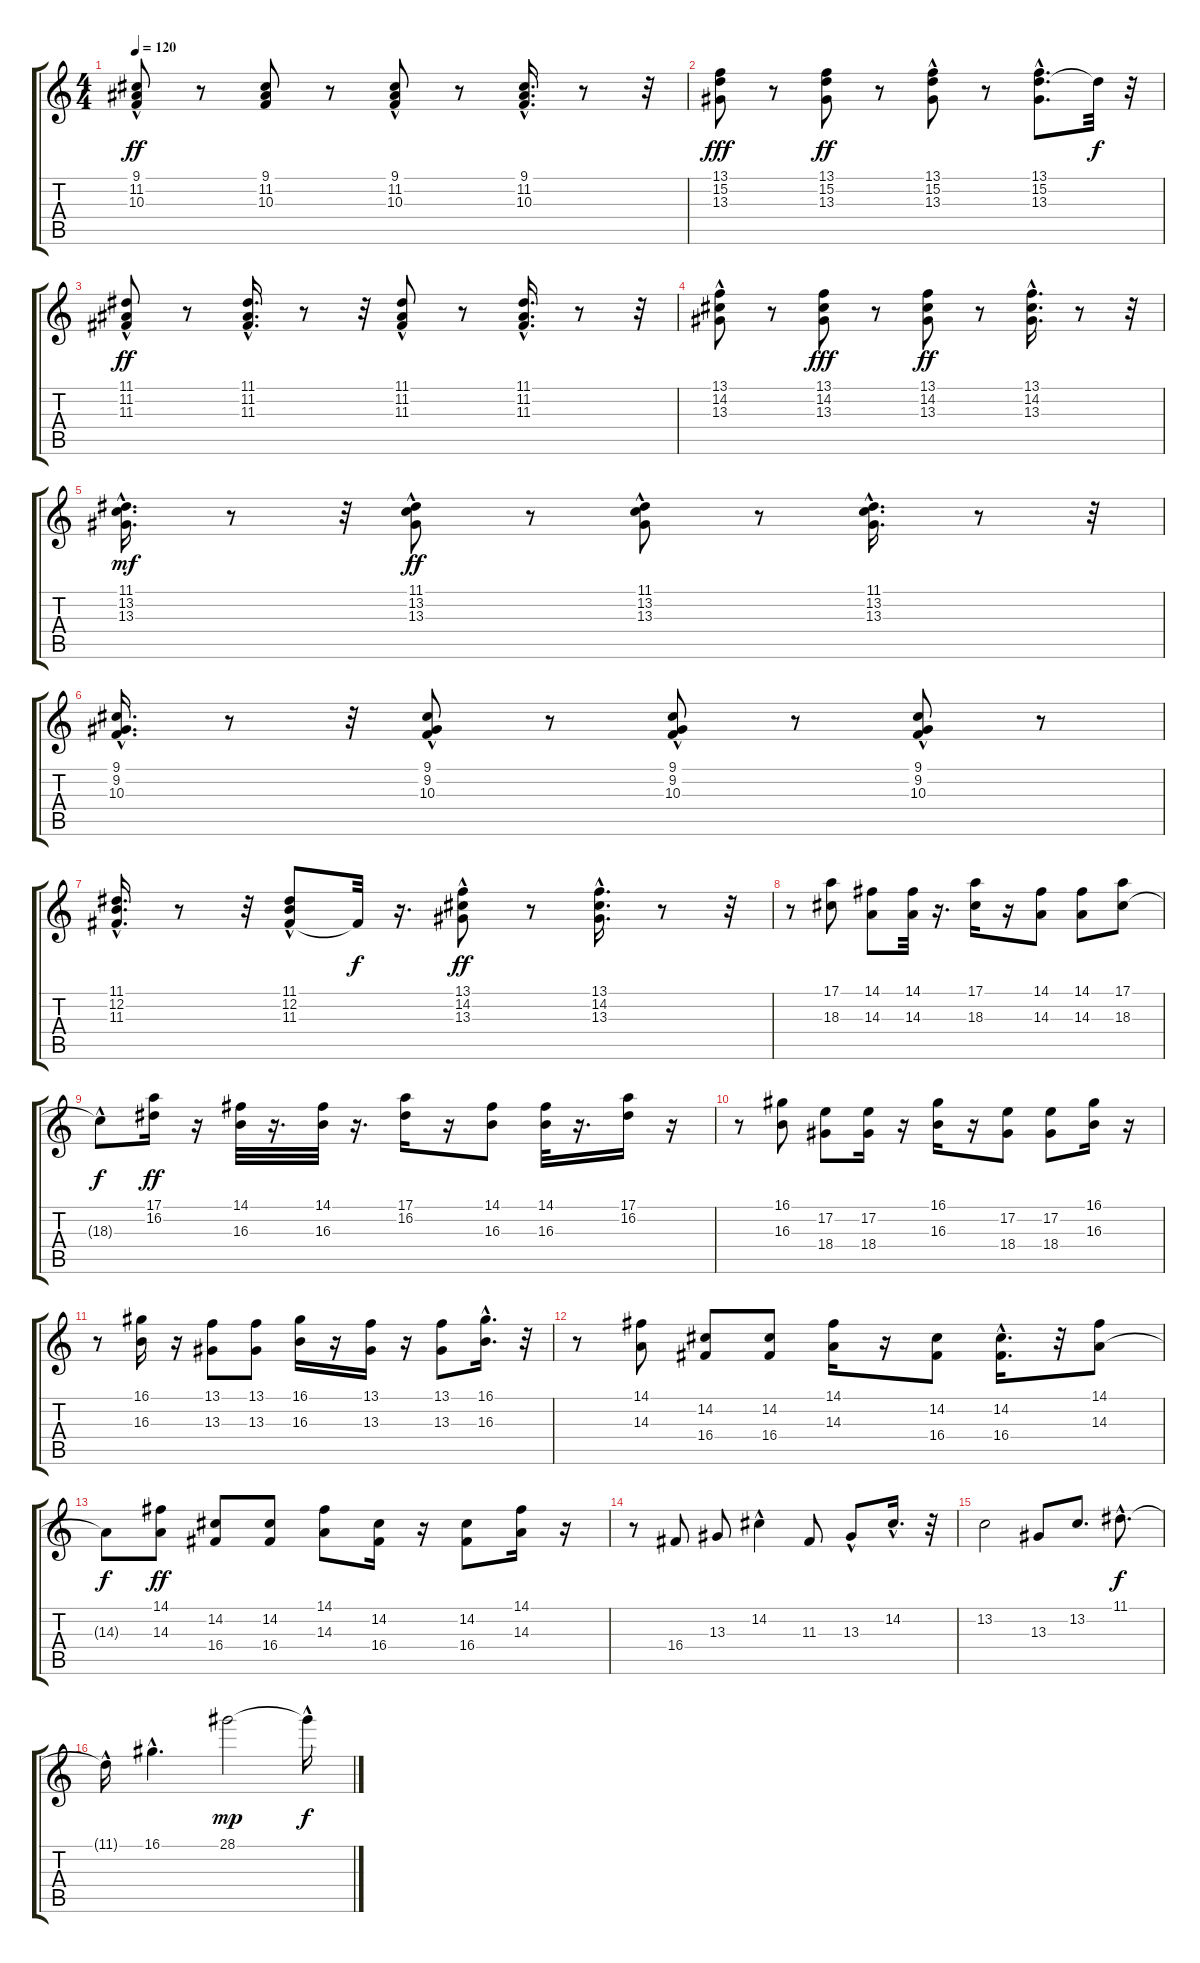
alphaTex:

\track "" {instrument electricpiano1}
\staff {score tabs}
\tuning (E4 B3 G3 D3 A2 E2) {hide}
\ts (4 4)
\tempo 120
\clef g2
\ks c
(9.1 11.2{hac} 10.3{hac}).8{dy ff} r.8 (9.1 11.2 10.3).8 r.8 (9.1 11.2 10.3{hac}).8 r.8 (9.1{hac} 11.2{hac} 10.3).16{d} r.8 r.32 |
(13.1 15.2 13.3).8{dy fff} r.8 (13.1 15.2 13.3).8{dy ff} r.8 (13.1{hac} 15.2 13.3).8 r.8 (13.1{hac} 15.2{hac} 13.3{hac}).8{d} 15.2{t}.32{dy f} r.32 |
(11.1{hac} 11.2{hac} 11.3).8{dy ff} r.8 (11.1{hac} 11.2{hac} 11.3{hac}).16{d} r.8 r.32 (11.1{hac} 11.2 11.3).8 r.8 (11.1 11.2{hac} 11.3{hac}).16{d} r.8 r.32 |
(13.1 14.2{hac} 13.3{hac}).8 r.8 (13.1 14.2 13.3).8{dy fff} r.8 (13.1 14.2 13.3).8{dy ff} r.8 (13.1{hac} 14.2{hac} 13.3{hac}).16{d} r.8 r.32 |
(11.1{hac} 13.2{hac} 13.3{hac}).16{d dy mf} r.8 r.32 (11.1{hac} 13.2 13.3).8{dy ff} r.8 (11.1{hac} 13.2 13.3).8 r.8 (11.1{hac} 13.2{hac} 13.3{hac}).16{d} r.8 r.32 |
(9.1{hac} 9.2{hac} 10.3{hac}).16{d} r.8 r.32 (9.1 9.2{hac} 10.3{hac}).8 r.8 (9.1 9.2 10.3{hac}).8 r.8 (9.1 9.2{hac} 10.3{hac}).8 r.8 |
(11.1{hac} 12.2{hac} 11.3{hac}).16{d} r.8 r.32 (11.1 12.2{hac} 11.3).8 11.3{t}.32{dy f} r.16{d} (13.1 14.2 13.3{hac}).8{dy ff} r.8 (13.1{hac} 14.2{hac} 13.3{hac}).16{d} r.8 r.32 |
r.8 (17.1 18.3).8 (14.1 14.3).8 (14.1 14.3).32 r.16{d} (17.1 18.3).16 r.16 (14.1 14.3).8 (14.1 14.3).8 (17.1 18.3).8 |
18.3{hac t}.8{dy f} (17.1 16.2).16{dy ff} r.16 (14.1 16.3).32 r.16{d} (14.1 16.3).32 r.16{d} (17.1 16.2).16 r.16 (14.1 16.3).8 (14.1 16.3).32 r.16{d} (17.1 16.2).16 r.16 |
r.8 (16.1 16.3).8 (17.2 18.4).8 (17.2 18.4).16 r.16 (16.1 16.3).16 r.16 (17.2 18.4).8 (17.2 18.4).8 (16.1 16.3).16 r.16 |
r.8 (16.1 16.3).16 r.16 (13.1 13.3).8 (13.1 13.3).8 (16.1 16.3).16 r.16 (13.1 13.3).16 r.16 (13.1 13.3).8 (16.1 16.3{hac}).16{d} r.32 |
r.8 (14.1 14.3).8 (14.2 16.4).8 (14.2 16.4).8 (14.1 14.3).16 r.16 (14.2 16.4).8 (14.2 16.4{hac}).16{d} r.32 (14.1 14.3).8 |
14.3{t}.8{dy f} (14.1 14.3).8{dy ff} (14.2 16.4).8 (14.2 16.4).8 (14.1 14.3).8 (14.2 16.4).16 r.16 (14.2 16.4).8 (14.1 14.3).16 r.16 |
r.8 16.4.8 13.3.8 14.2{hac}.4 11.3.8 13.3{hac}.8 14.2{hac}.16{d} r.32 |
13.2.2 13.3.8 13.2.8{d} 11.1{hac}.8{d dy f} |
11.1{hac t}.16 16.1{hac}.4{d} 28.1.2{dy mp} 28.1{hac t}.16{dy f}
